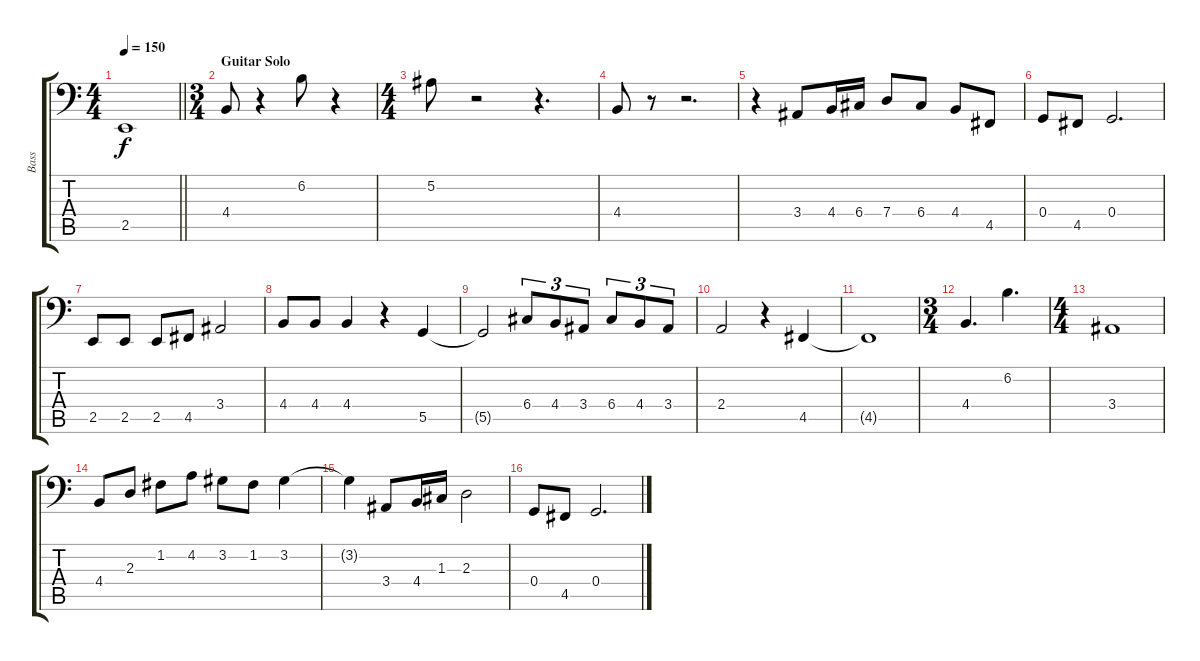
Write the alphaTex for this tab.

\track ("Bass" "Bass") {instrument electricbassfinger}
\staff {score tabs}
\tuning (Bb2 F2 C2 G1 D1 A0) {hide}
\ts (4 4)
\tempo 150
\clef f4
\barLineRight lightlight
\ks c
2.5{t}.1{dy f} |
\ts (3 4)
\section ("" "Guitar Solo")
4.4.8 r.4 6.2.8 r.4 |
\ts (4 4)
5.2.8 r.2 r.4{d} |
4.4.8 r.8 r.2{d} |
r.4 3.4.8 4.4.16 6.4.16 7.4.8 6.4.8 4.4.8 4.5.8 |
0.4.8 4.5.8 0.4.2{d} |
2.5.8 2.5.8 2.5.8 4.5.8 3.4.2 |
4.4.8 4.4.8 4.4.4 r.4 5.5.4 |
5.5{t}.2 6.4.8{tu (3 2)} 4.4.8{tu (3 2)} 3.4.8{tu (3 2)} 6.4.8{tu (3 2)} 4.4.8{tu (3 2)} 3.4.8{tu (3 2)} |
2.4.2 r.4 4.5.4 |
4.5{t}.1 |
\ts (3 4)
4.4.4{d} 6.2.4{d} |
\ts (4 4)
3.4.1 |
4.4.8 2.3.8 1.2.8 4.2.8 3.2.8 1.2.8 3.2.4 |
3.2{t}.4 3.4.8 4.4.16 1.3.16 2.3.2 |
0.4.8 4.5.8 0.4.2{d}
